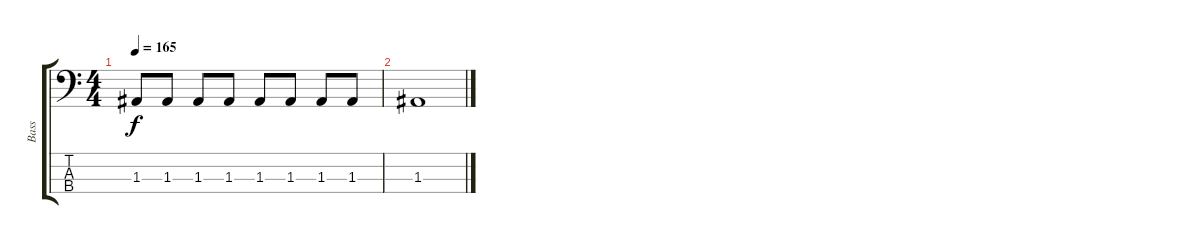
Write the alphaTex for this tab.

\track ("Bass" "Bass") {instrument electricbassfinger}
\staff {score tabs}
\tuning (G2 D2 A1 E1) {hide}
\ts (4 4)
\tempo 165
\clef f4
\ks c
1.3.8{dy f} 1.3.8 1.3.8 1.3.8 1.3.8 1.3.8 1.3.8 1.3.8 |
1.3.1
